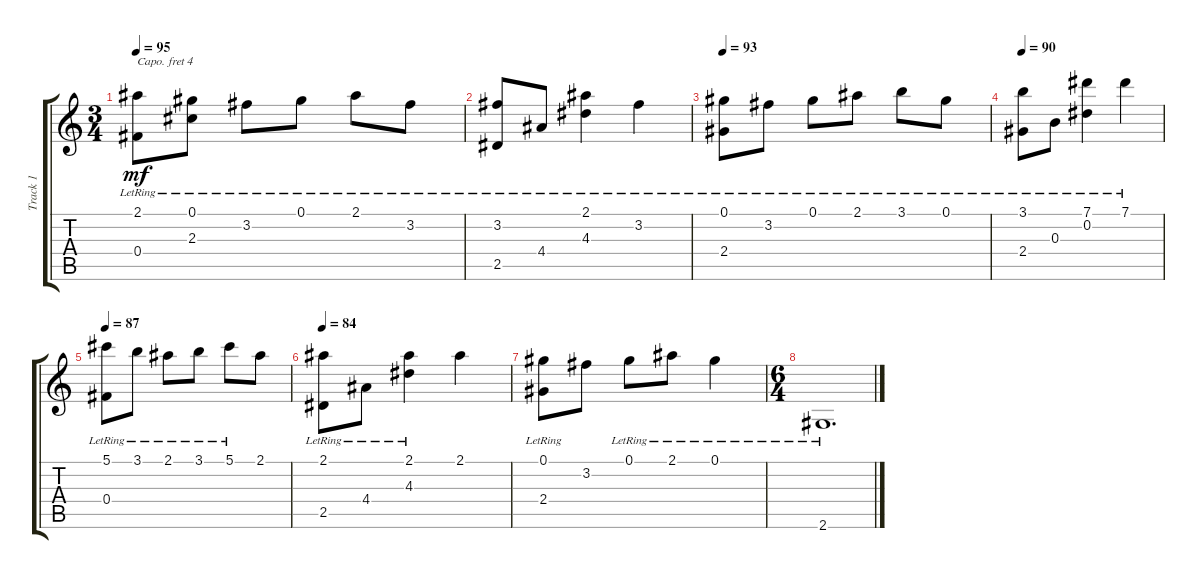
\track ("Track 1" "Track 1") {instrument acousticguitarsteel}
\staff {score tabs}
\capo 4
\tuning (E4 B3 G3 D3 A2 D2) {hide}
\ts (3 4)
\tempo 95
\clef g2
\ks c
(2.1{lr} 0.4{lr}).8{dy mf} (0.1{lr} 2.3{lr}).8 3.2{lr}.8 0.1{lr}.8 2.1{lr}.8 3.2{lr}.8 |
(3.2{lr} 2.5{lr}).8 4.4{lr}.8 (2.1{lr} 4.3{lr}).4 3.2{lr}.4 |
\tempo 93
(0.1{lr} 2.4{lr}).8 3.2{lr}.8 0.1{lr}.8 2.1{lr}.8 3.1{lr}.8 0.1{lr}.8 |
\tempo 90
(3.1{lr} 2.4{lr}).8 0.3{lr}.8 (7.1{lr} 0.2{lr}).4 7.1{lr}.4 |
\tempo 87
(5.1 0.4{lr}).8 3.1{lr}.8 2.1{lr}.8 3.1{lr}.8 5.1{lr}.8 2.1.8 |
\tempo 84
(2.1{lr} 2.5{lr}).8 4.4{lr}.8 (2.1{lr} 4.3{lr}).4 2.1.4 |
(0.1 2.4{lr}).8 3.2.8 0.1{lr}.8 2.1{lr}.8 0.1{lr}.4 |
\ts (6 4)
2.6{lr}.1{d}
